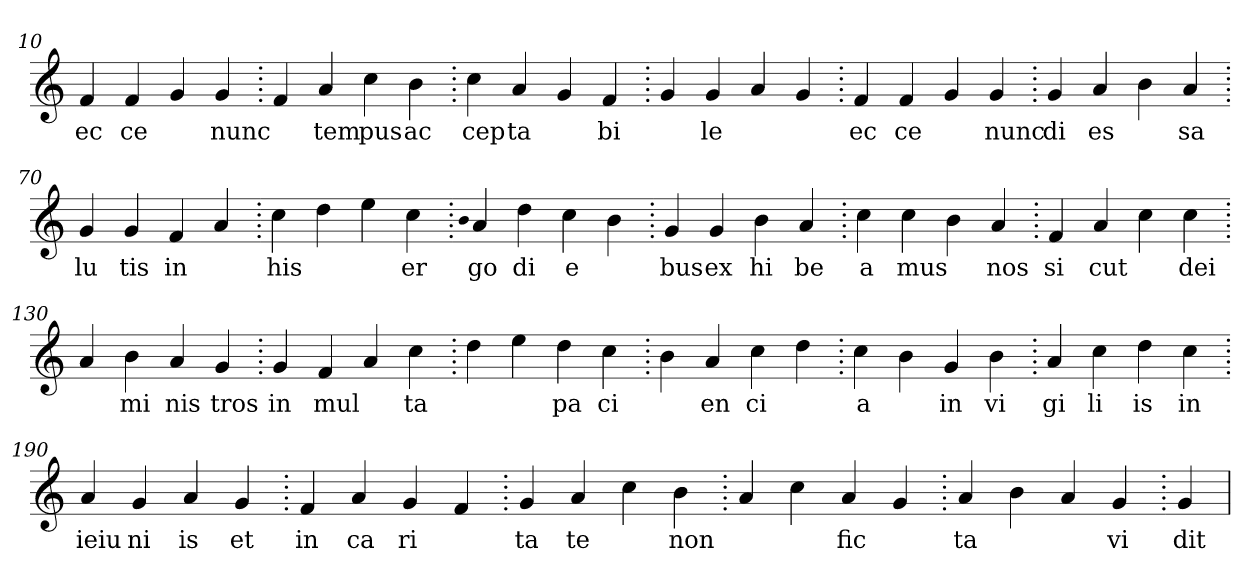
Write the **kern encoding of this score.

**kern	**text
*part1	*part1
*staff1	*staff1
*clefG2	*
=10.	=10.
4f	ec
4f	ce
4g	.
4g	nunc
=20.	=20.
4f	.
4a	tem
4cc	pus
4b	ac
=30.	=30.
4cc	cep
4a	ta
4g	.
4f	bi
=40.	=40.
4g	.
4g	le
4a	.
4g	.
=50.	=50.
4f	ec
4f	ce
4g	.
4g	nunc
=60.	=60.
4g	di
4a	es
4b	.
4a	sa
=70.	=70.
4g	lu
4g	tis
4f	in
4a	.
=80.	=80.
4cc	his
4dd	.
4ee	.
4cc	er
=90.	=90.
qqb	.
4a	go
4dd	di
4cc	e
4b	.
=100.	=100.
4g	bus
4g	ex
4b	hi
4a	be
=110.	=110.
4cc	a
4cc	mus
4b	.
4a	nos
=120.	=120.
4f	si
4a	cut
4cc	.
4cc	dei
=130.	=130.
4a	.
4b	mi
4a	nis
4g	tros
=140.	=140.
4g	in
4f	mul
4a	.
4cc	ta
=150.	=150.
4dd	.
4ee	.
4dd	pa
4cc	ci
=160.	=160.
4b	.
4a	en
4cc	ci
4dd	.
=170.	=170.
4cc	a
4b	.
4g	in
4b	vi
=180.	=180.
4a	gi
4cc	li
4dd	is
4cc	in
=190.	=190.
4a	ieiu
4g	ni
4a	is
4g	et
=200.	=200.
4f	in
4a	ca
4g	ri
4f	.
=210.	=210.
4g	ta
4a	te
4cc	.
4b	non
=220.	=220.
4a	.
4cc	.
4a	fic
4g	.
=230.	=230.
4a	ta
4b	.
4a	.
4g	vi
=240.	=240.
4g	dit
=	=
*-	*-
